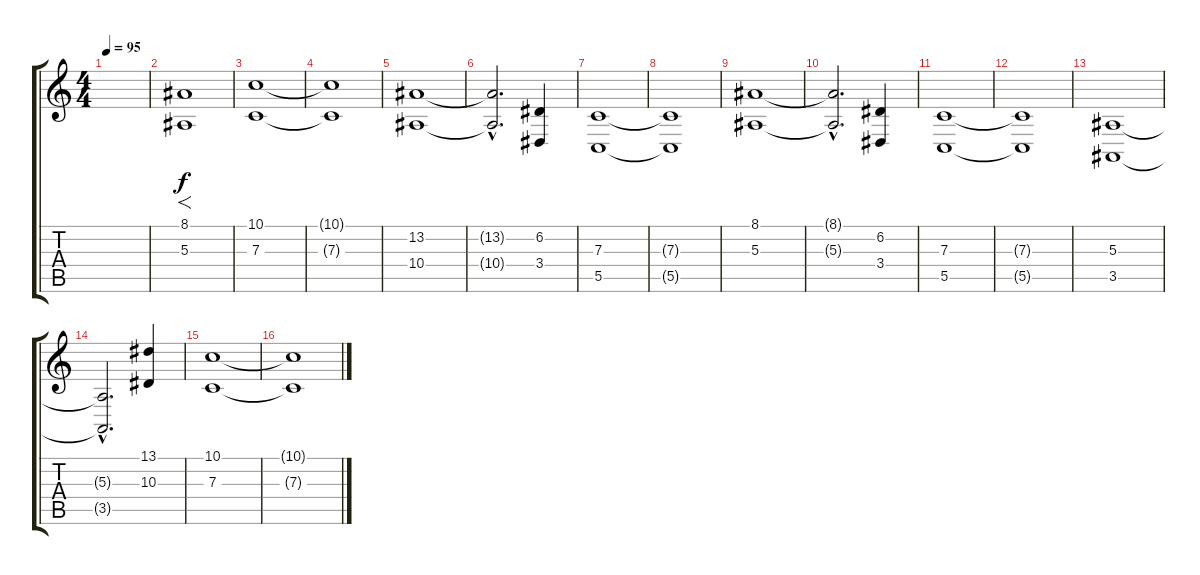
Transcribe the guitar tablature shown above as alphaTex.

\track "" {instrument stringensemble1}
\staff {score tabs}
\tuning (D4 A3 F3 C3 G2 C2) {hide}
\ts (4 4)
\tempo 95
\clef g2
\ks c
|
(8.1 5.3).1{f} |
(10.1 7.3).1 |
(10.1{t} 7.3{t}).1 |
(13.2 10.4).1 |
(13.2{hac t} 10.4{hac t}).2{d} (6.2 3.4).4 |
(7.3 5.5).1 |
(7.3{t} 5.5{t}).1 |
(8.1 5.3).1 |
(8.1{hac t} 5.3{hac t}).2{d} (6.2 3.4).4 |
(7.3 5.5).1 |
(7.3{t} 5.5{t}).1 |
(5.3 3.5).1 |
(5.3{hac t} 3.5{hac t}).2{d} (13.1 10.3).4 |
(10.1 7.3).1 |
(10.1{t} 7.3{t}).1
